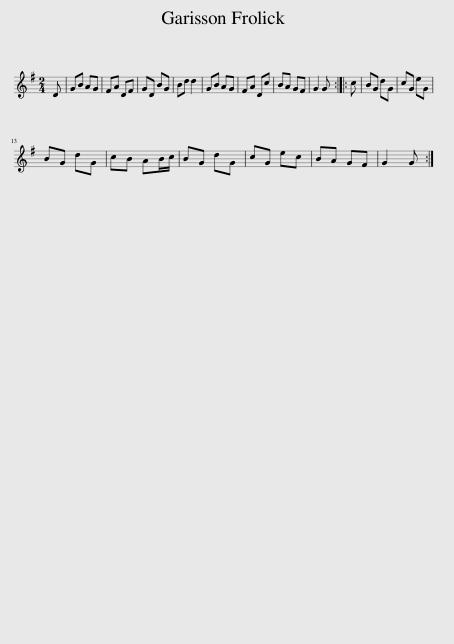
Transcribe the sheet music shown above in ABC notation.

X:1
L:1/8
M:2/4
I:linebreak $
K:G
V:1 treble
V:1
 D | GB AG | FA DF | GD BG | Bd d2 | %5
 GB AG | FA Dc | BA GF | G2 G :: c | %10
 BG dG | cG eG |$ BG dG | cB AB/c/ | BG dG | %15
 cG ec | BA GF | G2 G :| %18
